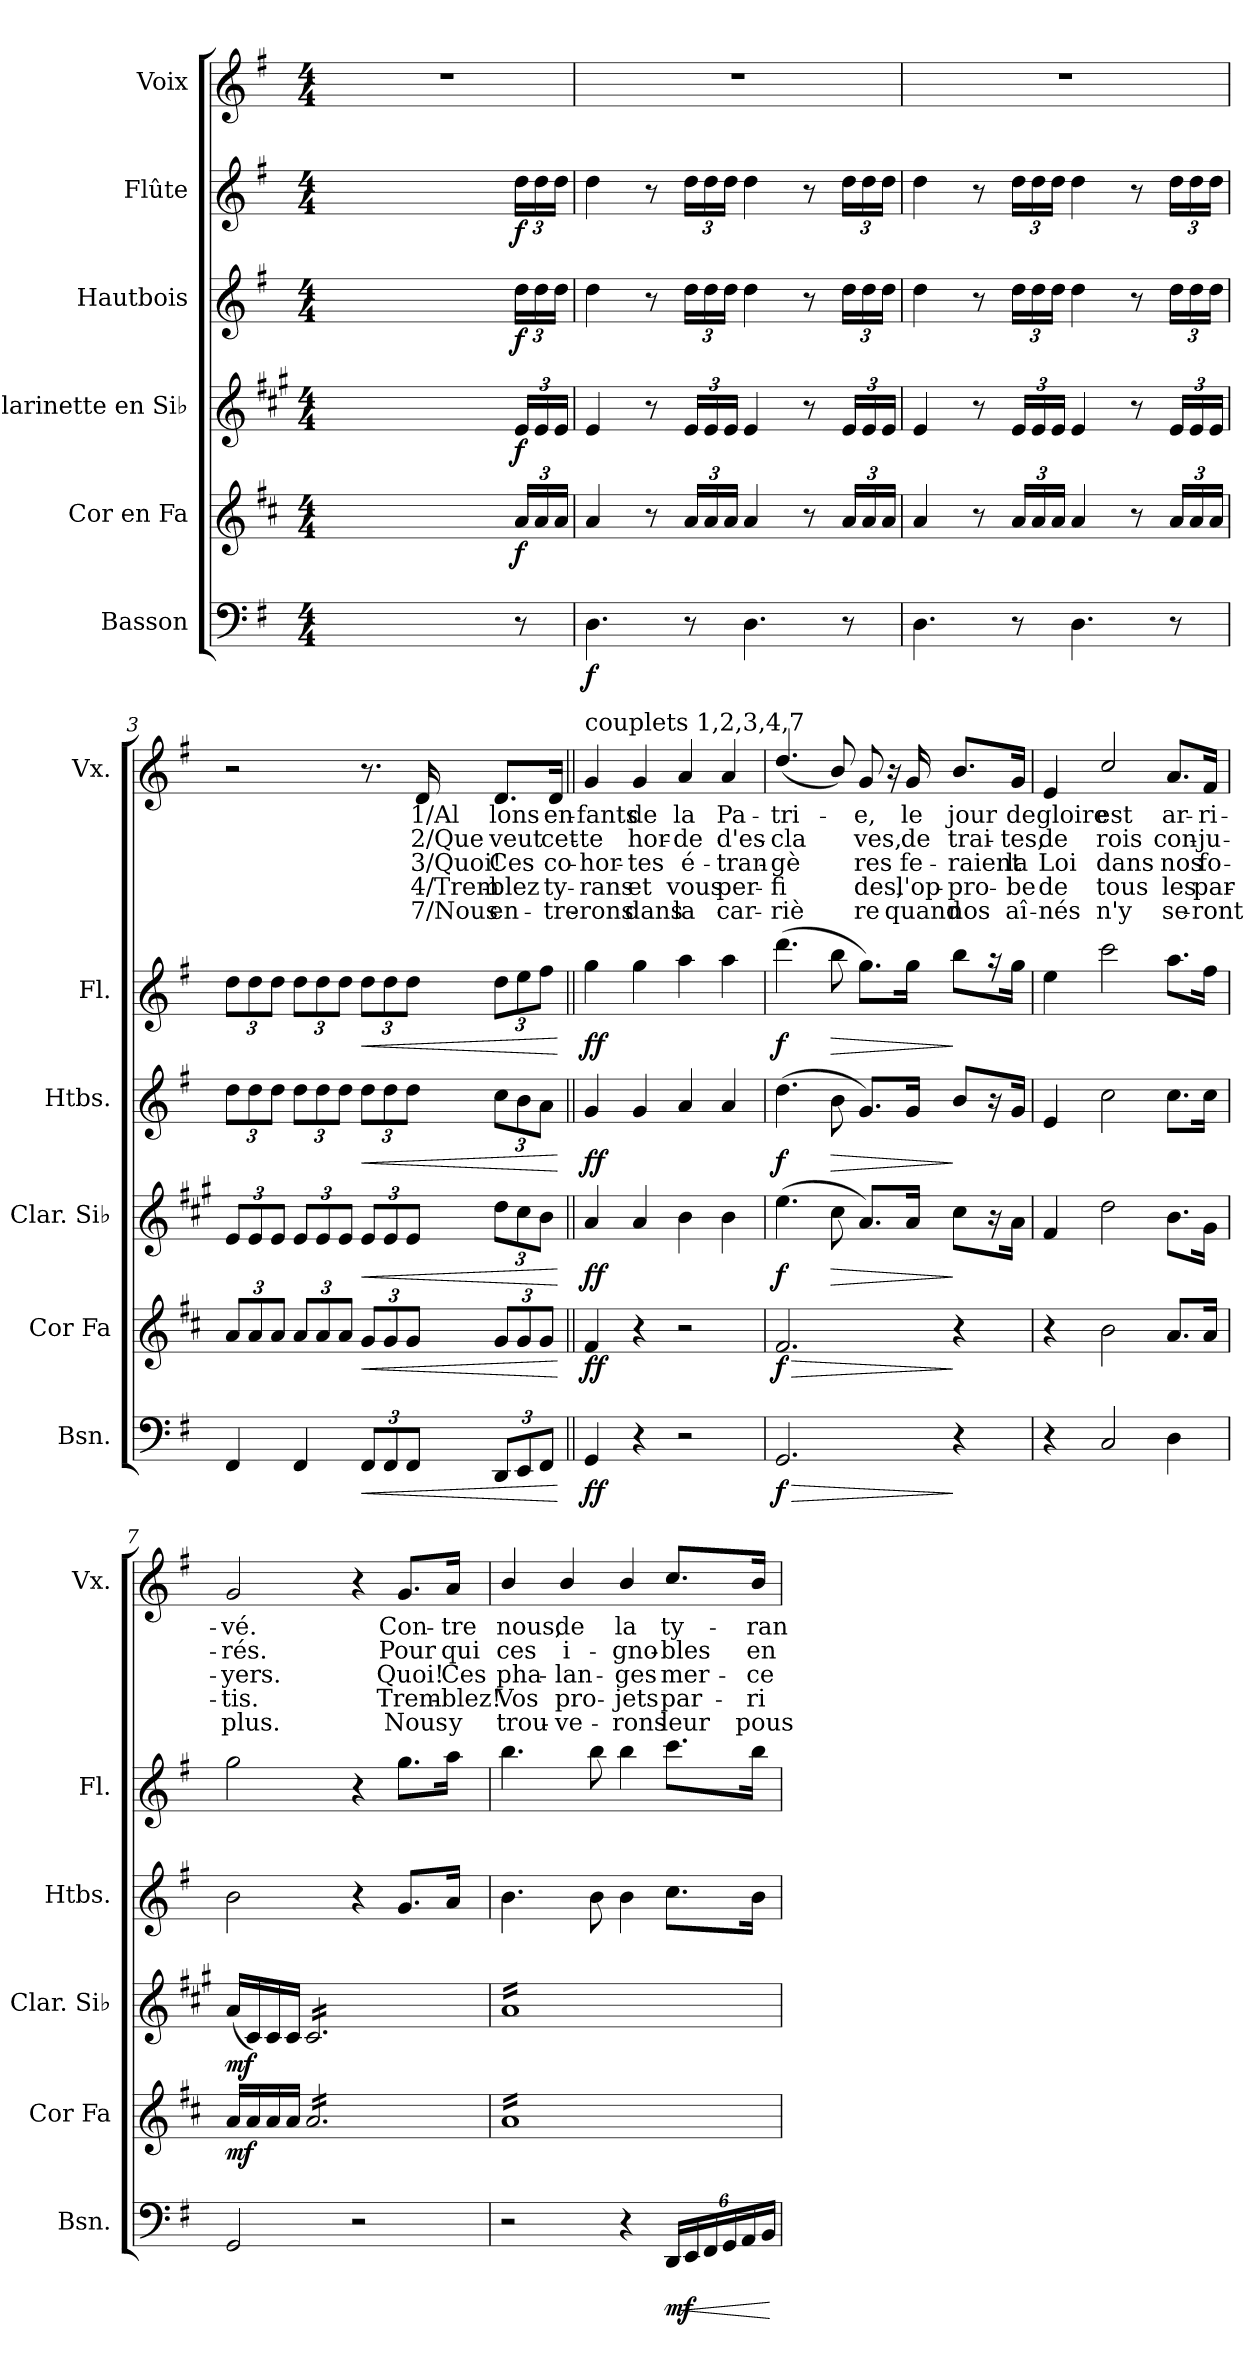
**kern	**dynam	**kern	**dynam	**kern	**dynam	**kern	**dynam	**kern	**dynam	**kern	**text	**text	**text	**text	**text
*part6	*part6	*part5	*part5	*part4	*part4	*part3	*part3	*part2	*part2	*part1	*part1	*part1	*part1	*part1	*part1
*staff6	*staff6	*staff5	*staff5	*staff4	*staff4	*staff3	*staff3	*staff2	*staff2	*staff1	*staff1	*staff1	*staff1	*staff1	*staff1
*I"Basson	*	*I"Cor en Fa	*	*I"Clarinette en Si♭	*	*I"Hautbois	*	*I"Flûte	*	*I"Voix	*	*	*	*	*
*I'Bsn.	*	*I'Cor Fa	*	*I'Clar. Si♭	*	*I'Htbs.	*	*I'Fl.	*	*I'Vx.	*	*	*	*	*
*clefF4	*	*clefG2	*	*clefG2	*	*clefG2	*	*clefG2	*	*clefG2	*	*	*	*	*
*	*	*ITrd4c7	*	*ITrd1c2	*	*	*	*	*	*	*	*	*	*	*
*k[f#]	*	*k[f#]	*	*k[f#]	*	*k[f#]	*	*k[f#]	*	*k[f#]	*	*	*	*	*
*M4/4	*	*M4/4	*	*M4/4	*	*M4/4	*	*M4/4	*	*M4/4	*	*	*	*	*
=	=	=	=	=	=	=	=	=	=	=	=	=	=	=	=
2ryy	.	2..ryy	.	2..ryy	.	2..ryy	.	2..ryy	.	1r	.	.	.	.	.
4ryy	.	.	.	.	.	.	.	.	.	.	.	.	.	.	.
8ryy	.	.	.	.	.	.	.	.	.	.	.	.	.	.	.
*	*	*Xbrackettup	*	*Xbrackettup	*	*Xbrackettup	*	*Xbrackettup	*	*	*	*	*	*	*
!	!	!	!LO:DY:b	!	!LO:DY:b	!	!LO:DY:b	!	!LO:DY:b	!	!	!	!	!	!
8r	.	24d/LL	f	24d/LL	f	24dd\LL	f	24dd\LL	f	.	.	.	.	.	.
.	.	24d/	.	24d/	.	24dd\	.	24dd\	.	.	.	.	.	.	.
.	.	24d/JJ	.	24d/JJ	.	24dd\JJ	.	24dd\JJ	.	.	.	.	.	.	.
=1	=1	=1	=1	=1	=1	=1	=1	=1	=1	=1	=1	=1	=1	=1	=1
!	!LO:DY:b	!	!	!	!	!	!	!	!	!	!	!	!	!	!
4.D\	f	4d/	.	4d/	.	4dd\	.	4dd\	.	1r	.	.	.	.	.
.	.	8r	.	8r	.	8r	.	8r	.	.	.	.	.	.	.
8r	.	24d/LL	.	24d/LL	.	24dd\LL	.	24dd\LL	.	.	.	.	.	.	.
.	.	24d/	.	24d/	.	24dd\	.	24dd\	.	.	.	.	.	.	.
.	.	24d/JJ	.	24d/JJ	.	24dd\JJ	.	24dd\JJ	.	.	.	.	.	.	.
4.D\	.	4d/	.	4d/	.	4dd\	.	4dd\	.	.	.	.	.	.	.
.	.	8r	.	8r	.	8r	.	8r	.	.	.	.	.	.	.
8r	.	24d/LL	.	24d/LL	.	24dd\LL	.	24dd\LL	.	.	.	.	.	.	.
.	.	24d/	.	24d/	.	24dd\	.	24dd\	.	.	.	.	.	.	.
.	.	24d/JJ	.	24d/JJ	.	24dd\JJ	.	24dd\JJ	.	.	.	.	.	.	.
=2	=2	=2	=2	=2	=2	=2	=2	=2	=2	=2	=2	=2	=2	=2	=2
4.D\	.	4d/	.	4d/	.	4dd\	.	4dd\	.	1r	.	.	.	.	.
.	.	8r	.	8r	.	8r	.	8r	.	.	.	.	.	.	.
8r	.	24d/LL	.	24d/LL	.	24dd\LL	.	24dd\LL	.	.	.	.	.	.	.
.	.	24d/	.	24d/	.	24dd\	.	24dd\	.	.	.	.	.	.	.
.	.	24d/JJ	.	24d/JJ	.	24dd\JJ	.	24dd\JJ	.	.	.	.	.	.	.
4.D\	.	4d/	.	4d/	.	4dd\	.	4dd\	.	.	.	.	.	.	.
.	.	8r	.	8r	.	8r	.	8r	.	.	.	.	.	.	.
8r	.	24d/LL	.	24d/LL	.	24dd\LL	.	24dd\LL	.	.	.	.	.	.	.
.	.	24d/	.	24d/	.	24dd\	.	24dd\	.	.	.	.	.	.	.
.	.	24d/JJ	.	24d/JJ	.	24dd\JJ	.	24dd\JJ	.	.	.	.	.	.	.
=3	=3	=3	=3	=3	=3	=3	=3	=3	=3	=3	=3	=3	=3	=3	=3
4FF#/	.	12d/L	.	12d/L	.	12dd\L	.	12dd\L	.	2r	.	.	.	.	.
.	.	12d/	.	12d/	.	12dd\	.	12dd\	.	.	.	.	.	.	.
.	.	12d/J	.	12d/J	.	12dd\J	.	12dd\J	.	.	.	.	.	.	.
4FF#/	.	12d/L	.	12d/L	.	12dd\L	.	12dd\L	.	.	.	.	.	.	.
.	.	12d/	.	12d/	.	12dd\	.	12dd\	.	.	.	.	.	.	.
.	.	12d/J	.	12d/J	.	12dd\J	.	12dd\J	.	.	.	.	.	.	.
*Xbrackettup	*	*	*	*	*	*	*	*	*	*	*	*	*	*	*
!	!LO:HP:b	!	!LO:HP:b	!	!LO:HP:b	!	!LO:HP:b	!	!LO:HP:b	!	!	!	!	!	!
12FF#/L	<	12c/L	<	12d/L	<	12dd\L	<	12dd\L	<	8.r	.	.	.	.	.
12FF#/	.	12c/	.	12d/	.	12dd\	.	12dd\	.	.	.	.	.	.	.
12FF#/J	.	12c/J	.	12d/J	.	12dd\J	.	12dd\J	.	.	.	.	.	.	.
!	!	!	!	!	!	!	!	!	!	!	!LO:LY:b	!LO:LY:b	!LO:LY:b	!LO:LY:b	!LO:LY:b
.	.	.	.	.	.	.	.	.	.	16d/	1/Al	2/Que	3/Quoi!	4/Trem-	7/Nous
!	!	!	!	!	!	!	!	!	!	!	!LO:LY:b	!LO:LY:b	!LO:LY:b	!LO:LY:b	!LO:LY:b
12DD/L	.	12c/L	.	12cc\L	.	12cc\L	.	12dd\L	.	8.d/L	lons	veut	Ces	-blez	en-
12EE/	.	12c/	.	12b\	.	12b\	.	12ee\	.	.	.	.	.	.	.
12FF#/J	.	12c/J	.	12a\J	.	12a\J	.	12ff#\J	.	.	.	.	.	.	.
!	!	!	!	!	!	!	!	!	!	!	!LO:LY:b	!LO:LY:b	!LO:LY:b	!LO:LY:b	!LO:LY:b
.	.	.	.	.	.	.	.	.	.	16d/Jk	en-	cet-	co-	ty-	-tre-
.	[	.	[	.	[	.	[	.	[	.	.	.	.	.	.
=4||	=4||	=4||	=4||	=4||	=4||	=4||	=4||	=4||	=4||	=4||	=4||	=4||	=4||	=4||	=4||
!	!	!	!	!	!	!	!	!	!	!LO:TX:a:t=couplets 1,2,3,4,7	!	!	!	!	!
!	!LO:DY:b	!	!LO:DY:b	!	!LO:DY:b	!	!LO:DY:b	!	!LO:DY:b	!	!LO:LY:b	!LO:LY:b	!LO:LY:b	!LO:LY:b	!LO:LY:b
4GG/	ff	4B/	ff	4g/	ff	4g/	ff	4gg\	ff	4g/	-fants	-te	-hor-	-rans	-rons
!	!	!	!	!	!	!	!	!	!	!	!LO:LY:b	!LO:LY:b	!LO:LY:b	!LO:LY:b	!LO:LY:b
4r	.	4r	.	4g/	.	4g/	.	4gg\	.	4g/	de	hor-	-tes	et	dans
!	!	!	!	!	!	!	!	!	!	!	!LO:LY:b	!LO:LY:b	!LO:LY:b	!LO:LY:b	!LO:LY:b
2r	.	2r	.	4a\	.	4a/	.	4aa\	.	4a/	la	-de	é-	vous	la
!	!	!	!	!	!	!	!	!	!	!	!LO:LY:b	!LO:LY:b	!LO:LY:b	!LO:LY:b	!LO:LY:b
.	.	.	.	4a\	.	4a/	.	4aa\	.	4a/	Pa-	d'es-	-tran-	per-	car-
=5	=5	=5	=5	=5	=5	=5	=5	=5	=5	=5	=5	=5	=5	=5	=5
!	!LO:HP:b	!	!LO:HP:b	!	!	!	!	!	!	!	!LO:LY:b	!LO:LY:b	!LO:LY:b	!LO:LY:b	!LO:LY:b
!	!LO:DY:n=1:b	!	!LO:DY:n=1:b	!	!LO:DY:b	!	!LO:DY:b	!	!LO:DY:b	!	!	!	!	!	!
2.GG/	> f	2.B/	> f	(>4.dd\	f	(>4.dd\	f	(>4.ddd\	f	(<4.dd/	-tri-	-cla	-gè	-fi	-riè
!	!	!	!	!	!LO:HP:b	!	!LO:HP:b	!	!LO:HP:b	!	!	!	!	!	!
.	.	.	.	8b\	>	8b\	>	8bb\	>	8b/)	.	.	.	.	.
!	!	!	!	!	!	!	!	!	!	!	!LO:LY:b	!LO:LY:b	!LO:LY:b	!LO:LY:b	!LO:LY:b
.	.	.	.	8.g/L)	.	8.g/L)	.	8.gg\L)	.	8g/	-e,	ves,	res	des,	re
.	.	.	.	.	.	.	.	.	.	16r	.	.	.	.	.
!	!	!	!	!	!	!	!	!	!	!	!LO:LY:b	!LO:LY:b	!LO:LY:b	!LO:LY:b	!LO:LY:b
.	.	.	.	16g/Jk	.	16g/Jk	.	16gg\Jk	.	16g/	le	de	fe-	l'op-	quand
!	!	!	!	!	!	!	!	!	!	!	!LO:LY:b	!LO:LY:b	!LO:LY:b	!LO:LY:b	!LO:LY:b
4r	]	4r	]	8b\L	]	8b/L	]	8bb\L	]	8.b/L	jour	trai-	-raient	-pro-	nos
.	.	.	.	16r	.	16r	.	16r	.	.	.	.	.	.	.
!	!	!	!	!	!	!	!	!	!	!	!LO:LY:b	!LO:LY:b	!LO:LY:b	!LO:LY:b	!LO:LY:b
.	.	.	.	16g\Jk	.	16g/Jk	.	16gg\Jk	.	16g/Jk	de	-tes,	la	-be	aî-
=6	=6	=6	=6	=6	=6	=6	=6	=6	=6	=6	=6	=6	=6	=6	=6
!	!	!	!	!	!	!	!	!	!	!	!LO:LY:b	!LO:LY:b	!LO:LY:b	!LO:LY:b	!LO:LY:b
4r	.	4r	.	4e/	.	4e/	.	4ee\	.	4e/	gloire	de	Loi	de	-nés
!	!	!	!	!	!	!	!	!	!	!	!LO:LY:b	!LO:LY:b	!LO:LY:b	!LO:LY:b	!LO:LY:b
2C/	.	2e\	.	2cc\	.	2cc\	.	2ccc\	.	2cc/	est	rois	dans	tous	n'y
!	!	!	!	!	!	!	!	!	!	!	!LO:LY:b	!LO:LY:b	!LO:LY:b	!LO:LY:b	!LO:LY:b
4D\	.	8.d/L	.	8.a\L	.	8.cc\L	.	8.aa\L	.	8.a/L	ar-	con-	nos	les	se-
!	!	!	!	!	!	!	!	!	!	!	!LO:LY:b	!LO:LY:b	!LO:LY:b	!LO:LY:b	!LO:LY:b
.	.	16d/Jk	.	16f#\Jk	.	16cc\Jk	.	16ff#\Jk	.	16f#/Jk	-ri-	-ju-	fo-	par-	-ront
!!LO:LB:g=z
=7	=7	=7	=7	=7	=7	=7	=7	=7	=7	=7	=7	=7	=7	=7	=7
!	!	!	!LO:DY:b	!	!LO:DY:b	!	!	!	!	!	!LO:LY:b	!LO:LY:b	!LO:LY:b	!LO:LY:b	!LO:LY:b
2GG/	.	16d/LL	mf	(<16g/LL	mf	2b\	.	2gg\	.	2g/	-vé.	-rés.	-yers.	-tis.	plus.
.	.	16d/	.	16B/)	.	.	.	.	.	.	.	.	.	.	.
.	.	16d/	.	16B/	.	.	.	.	.	.	.	.	.	.	.
.	.	16d/JJ	.	16B/JJ	.	.	.	.	.	.	.	.	.	.	.
*	*	*tremolo	*	*	*	*	*	*	*	*	*	*	*	*	*
*	*	*	*	*tremolo	*	*	*	*	*	*	*	*	*	*	*
.	.	16d/LL	.	16B/LL	.	.	.	.	.	.	.	.	.	.	.
.	.	16d/	.	16B/	.	.	.	.	.	.	.	.	.	.	.
.	.	16d/	.	16B/	.	.	.	.	.	.	.	.	.	.	.
.	.	16d/	.	16B/	.	.	.	.	.	.	.	.	.	.	.
2r	.	16d/	.	16B/	.	4r	.	4r	.	4r	.	.	.	.	.
.	.	16d/	.	16B/	.	.	.	.	.	.	.	.	.	.	.
.	.	16d/	.	16B/	.	.	.	.	.	.	.	.	.	.	.
.	.	16d/	.	16B/	.	.	.	.	.	.	.	.	.	.	.
!	!	!	!	!	!	!	!	!	!	!	!LO:LY:b	!LO:LY:b	!LO:LY:b	!LO:LY:b	!LO:LY:b
.	.	16d/	.	16B/	.	8.g/L	.	8.gg\L	.	8.g/L	Con-	Pour	Quoi!	Trem-	Nous
.	.	16d/	.	16B/	.	.	.	.	.	.	.	.	.	.	.
.	.	16d/	.	16B/	.	.	.	.	.	.	.	.	.	.	.
!	!	!	!	!	!	!	!	!	!	!	!LO:LY:b	!LO:LY:b	!LO:LY:b	!LO:LY:b	!LO:LY:b
.	.	16d/JJ	.	16B/JJ	.	16a/Jk	.	16aa\Jk	.	16a/Jk	-tre	qui	Ces	-blez!	y
=8	=8	=8	=8	=8	=8	=8	=8	=8	=8	=8	=8	=8	=8	=8	=8
!	!	!	!	!	!	!	!	!	!	!	!LO:LY:b	!LO:LY:b	!LO:LY:b	!LO:LY:b	!LO:LY:b
2r	.	16dLL	.	16gLL	.	4.b\	.	4.bb\	.	4b/	nous,	ces	pha-	Vos	trou-
.	.	16d	.	16g	.	.	.	.	.	.	.	.	.	.	.
.	.	16d	.	16g	.	.	.	.	.	.	.	.	.	.	.
.	.	16d	.	16g	.	.	.	.	.	.	.	.	.	.	.
!	!	!	!	!	!	!	!	!	!	!	!LO:LY:b	!LO:LY:b	!LO:LY:b	!LO:LY:b	!LO:LY:b
.	.	16d	.	16g	.	.	.	.	.	4b/	de	i-	-lan-	pro-	-ve-
.	.	16d	.	16g	.	.	.	.	.	.	.	.	.	.	.
.	.	16d	.	16g	.	8b\	.	8bb\	.	.	.	.	.	.	.
.	.	16d	.	16g	.	.	.	.	.	.	.	.	.	.	.
!	!	!	!	!	!	!	!	!	!	!	!LO:LY:b	!LO:LY:b	!LO:LY:b	!LO:LY:b	!LO:LY:b
4r	.	16d	.	16g	.	4b\	.	4bb\	.	4b/	la	-gno-	-ges	-jets	-rons
.	.	16d	.	16g	.	.	.	.	.	.	.	.	.	.	.
.	.	16d	.	16g	.	.	.	.	.	.	.	.	.	.	.
.	.	16d	.	16g	.	.	.	.	.	.	.	.	.	.	.
!	!LO:DY:b	!	!	!	!	!	!	!	!	!	!LO:LY:b	!LO:LY:b	!LO:LY:b	!LO:LY:b	!LO:LY:b
24DD/LL	mf	16d	.	16g	.	8.cc\L	.	8.ccc\L	.	8.cc/L	ty-	-bles	mer-	par-	leur
!	!LO:HP:b	!	!	!	!	!	!	!	!	!	!	!	!	!	!
24EE/	<	.	.	.	.	.	.	.	.	.	.	.	.	.	.
.	.	16d	.	16g	.	.	.	.	.	.	.	.	.	.	.
24FF#/	.	.	.	.	.	.	.	.	.	.	.	.	.	.	.
24GG/	.	16d	.	16g	.	.	.	.	.	.	.	.	.	.	.
24AA/	.	.	.	.	.	.	.	.	.	.	.	.	.	.	.
!	!	!	!	!	!	!	!	!	!	!	!LO:LY:b	!LO:LY:b	!LO:LY:b	!LO:LY:b	!LO:LY:b
.	.	16dJJ	.	16gJJ	.	16b\Jk	.	16bb\Jk	.	16b/Jk	-ran-	en-	-ce-	-ri-	pous-
*	*	*	*	*Xtremolo	*	*	*	*	*	*	*	*	*	*	*
*	*	*Xtremolo	*	*	*	*	*	*	*	*	*	*	*	*	*
24BB/JJ	.	.	.	.	.	.	.	.	.	.	.	.	.	.	.
.	[	.	.	.	.	.	.	.	.	.	.	.	.	.	.
=	=	=	=	=	=	=	=	=	=	=	=	=	=	=	=
*-	*-	*-	*-	*-	*-	*-	*-	*-	*-	*-	*-	*-	*-	*-	*-
